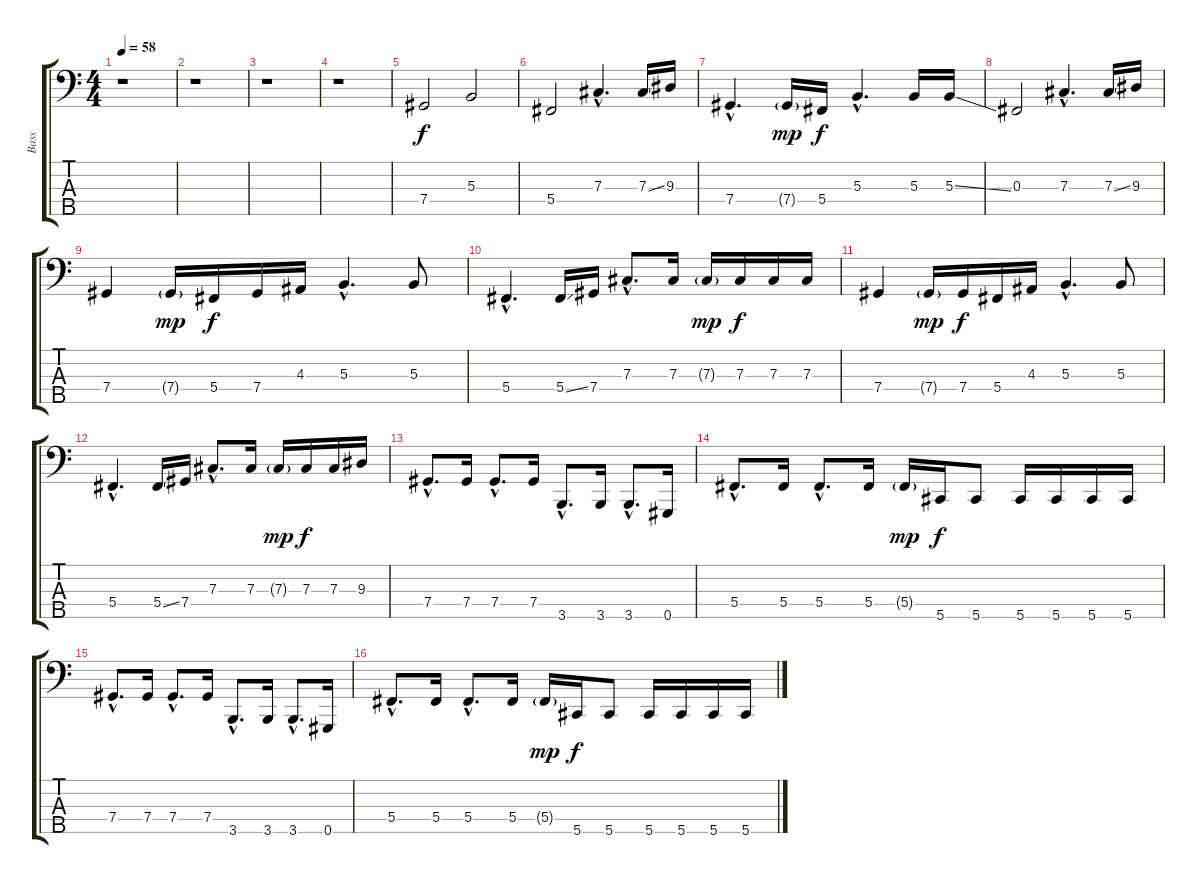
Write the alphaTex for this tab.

\track ("Bass" "Bass") {instrument electricbasspick}
\staff {score tabs}
\tuning (E2 B1 Gb1 Db1 Ab0) {hide}
\ts (4 4)
\tempo 58
\clef f4
\ks c
r.1{dy f instrument electricbasspick} |
r.1 |
r.1 |
r.1 |
7.4.2 5.3.2 |
5.4.2 7.3{hac}.4{d} 7.3{ss}.16 9.3.16 |
7.4{hac}.4{d} 7.4{g}.16{dy mp} 5.4.16{dy f} 5.3{hac}.4{d} 5.3.16 5.3{ss}.16 |
0.3.2 7.3{hac}.4{d} 7.3{ss}.16 9.3.16 |
7.4.4 7.4{g}.16{dy mp} 5.4.16{dy f} 7.4.16 4.3.16 5.3{hac}.4{d} 5.3.8 |
5.4{hac}.4{d} 5.4{ss}.16 7.4.16 7.3{hac}.8{d} 7.3.16 7.3{g}.16{dy mp} 7.3.16{dy f} 7.3.16 7.3.16 |
7.4.4 7.4{g}.16{dy mp} 7.4.16{dy f} 5.4.16 4.3.16 5.3{hac}.4{d} 5.3.8 |
5.4{hac}.4{d} 5.4{ss}.16 7.4.16 7.3{hac}.8{d} 7.3.16 7.3{g}.16{dy mp} 7.3.16{dy f} 7.3.16 9.3.16 |
7.4{hac}.8{d} 7.4.16 7.4{hac}.8{d} 7.4.16 3.5{hac}.8{d} 3.5.16 3.5{hac}.8{d} 0.5.16 |
5.4{hac}.8{d} 5.4.16 5.4{hac}.8{d} 5.4.16 5.4{g}.16{dy mp} 5.5.16{dy f} 5.5.8 5.5.16 5.5.16 5.5.16 5.5.16 |
7.4{hac}.8{d} 7.4.16 7.4{hac}.8{d} 7.4.16 3.5{hac}.8{d} 3.5.16 3.5{hac}.8{d} 0.5.16 |
5.4{hac}.8{d} 5.4.16 5.4{hac}.8{d} 5.4.16 5.4{g}.16{dy mp} 5.5.16{dy f} 5.5.8 5.5.16 5.5.16 5.5.16 5.5.16
